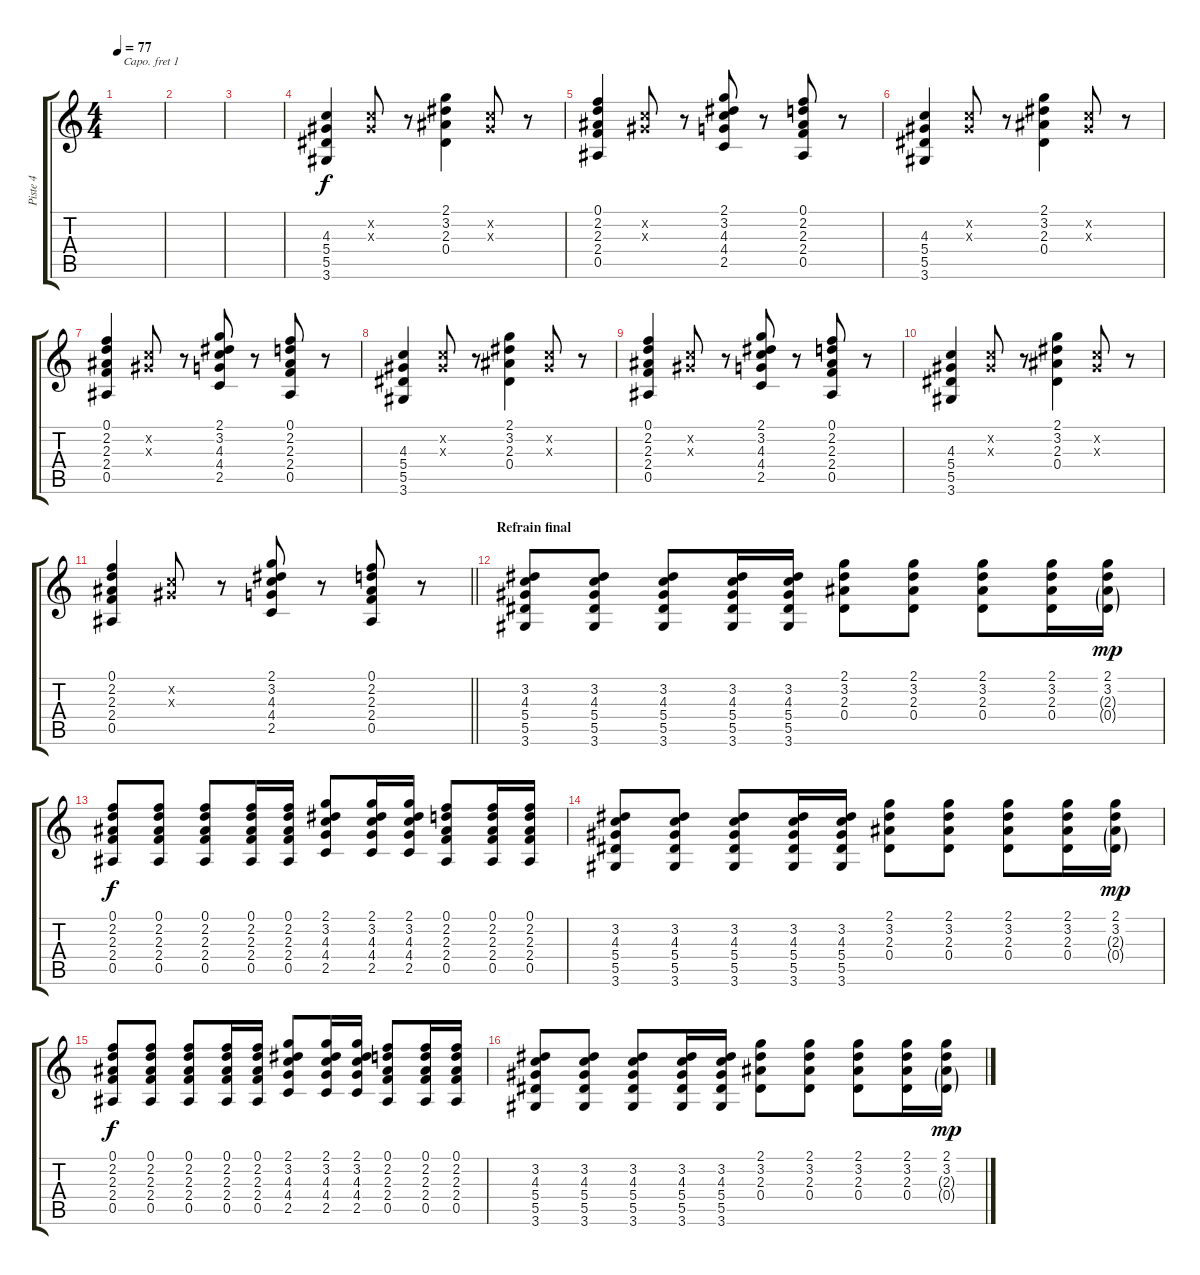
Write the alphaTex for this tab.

\track ("Piste 4" "Piste 4") {instrument electricguitarjazz}
\staff {score tabs}
\capo 1
\tuning (E4 B3 G3 D3 A2 E2) {hide}
\ts (4 4)
\tempo 77
\clef g2
\ks c
|
|
|
(4.3 5.4 5.5 3.6).4 (0.2{x} 0.3{x}).8 r.8 (2.1 3.2 2.3 0.4).4 (0.2{x} 0.3{x}).8 r.8 |
(0.1 2.2 2.3 2.4 0.5).4 (0.2{x} 0.3{x}).8 r.8 (2.1 3.2 4.3 4.4 2.5).8 r.8 (0.1 2.2 2.3 2.4 0.5).8 r.8 |
(4.3 5.4 5.5 3.6).4 (0.2{x} 0.3{x}).8 r.8 (2.1 3.2 2.3 0.4).4 (0.2{x} 0.3{x}).8 r.8 |
(0.1 2.2 2.3 2.4 0.5).4 (0.2{x} 0.3{x}).8 r.8 (2.1 3.2 4.3 4.4 2.5).8 r.8 (0.1 2.2 2.3 2.4 0.5).8 r.8 |
(4.3 5.4 5.5 3.6).4 (0.2{x} 0.3{x}).8 r.8 (2.1 3.2 2.3 0.4).4 (0.2{x} 0.3{x}).8 r.8 |
(0.1 2.2 2.3 2.4 0.5).4 (0.2{x} 0.3{x}).8 r.8 (2.1 3.2 4.3 4.4 2.5).8 r.8 (0.1 2.2 2.3 2.4 0.5).8 r.8 |
(4.3 5.4 5.5 3.6).4 (0.2{x} 0.3{x}).8 r.8 (2.1 3.2 2.3 0.4).4 (0.2{x} 0.3{x}).8 r.8 |
\barLineRight lightlight
(0.1 2.2 2.3 2.4 0.5).4 (0.2{x} 0.3{x}).8 r.8 (2.1 3.2 4.3 4.4 2.5).8 r.8 (0.1 2.2 2.3 2.4 0.5).8 r.8 |
\section ("" "Refrain final")
(3.2 4.3 5.4 5.5 3.6).8 (3.2 4.3 5.4 5.5 3.6).8 (3.2 4.3 5.4 5.5 3.6).8 (3.2 4.3 5.4 5.5 3.6).16 (3.2 4.3 5.4 5.5 3.6).16 (2.1 3.2 2.3 0.4).8 (2.1 3.2 2.3 0.4).8 (2.1 3.2 2.3 0.4).8 (2.1 3.2 2.3 0.4).16 (2.1 3.2 2.3{g} 0.4{g}).16{dy mp} |
(0.1 2.2 2.3 2.4 0.5).8{dy f} (0.1 2.2 2.3 2.4 0.5).8 (0.1 2.2 2.3 2.4 0.5).8 (0.1 2.2 2.3 2.4 0.5).16 (0.1 2.2 2.3 2.4 0.5).16 (2.1 3.2 4.3 4.4 2.5).8 (2.1 3.2 4.3 4.4 2.5).16 (2.1 3.2 4.3 4.4 2.5).16 (0.1 2.2 2.3 2.4 0.5).8 (0.1 2.2 2.3 2.4 0.5).16 (0.1 2.2 2.3 2.4 0.5).16 |
(3.2 4.3 5.4 5.5 3.6).8 (3.2 4.3 5.4 5.5 3.6).8 (3.2 4.3 5.4 5.5 3.6).8 (3.2 4.3 5.4 5.5 3.6).16 (3.2 4.3 5.4 5.5 3.6).16 (2.1 3.2 2.3 0.4).8 (2.1 3.2 2.3 0.4).8 (2.1 3.2 2.3 0.4).8 (2.1 3.2 2.3 0.4).16 (2.1 3.2 2.3{g} 0.4{g}).16{dy mp} |
(0.1 2.2 2.3 2.4 0.5).8{dy f} (0.1 2.2 2.3 2.4 0.5).8 (0.1 2.2 2.3 2.4 0.5).8 (0.1 2.2 2.3 2.4 0.5).16 (0.1 2.2 2.3 2.4 0.5).16 (2.1 3.2 4.3 4.4 2.5).8 (2.1 3.2 4.3 4.4 2.5).16 (2.1 3.2 4.3 4.4 2.5).16 (0.1 2.2 2.3 2.4 0.5).8 (0.1 2.2 2.3 2.4 0.5).16 (0.1 2.2 2.3 2.4 0.5).16 |
(3.2 4.3 5.4 5.5 3.6).8 (3.2 4.3 5.4 5.5 3.6).8 (3.2 4.3 5.4 5.5 3.6).8 (3.2 4.3 5.4 5.5 3.6).16 (3.2 4.3 5.4 5.5 3.6).16 (2.1 3.2 2.3 0.4).8 (2.1 3.2 2.3 0.4).8 (2.1 3.2 2.3 0.4).8 (2.1 3.2 2.3 0.4).16 (2.1 3.2 2.3{g} 0.4{g}).16{dy mp}
